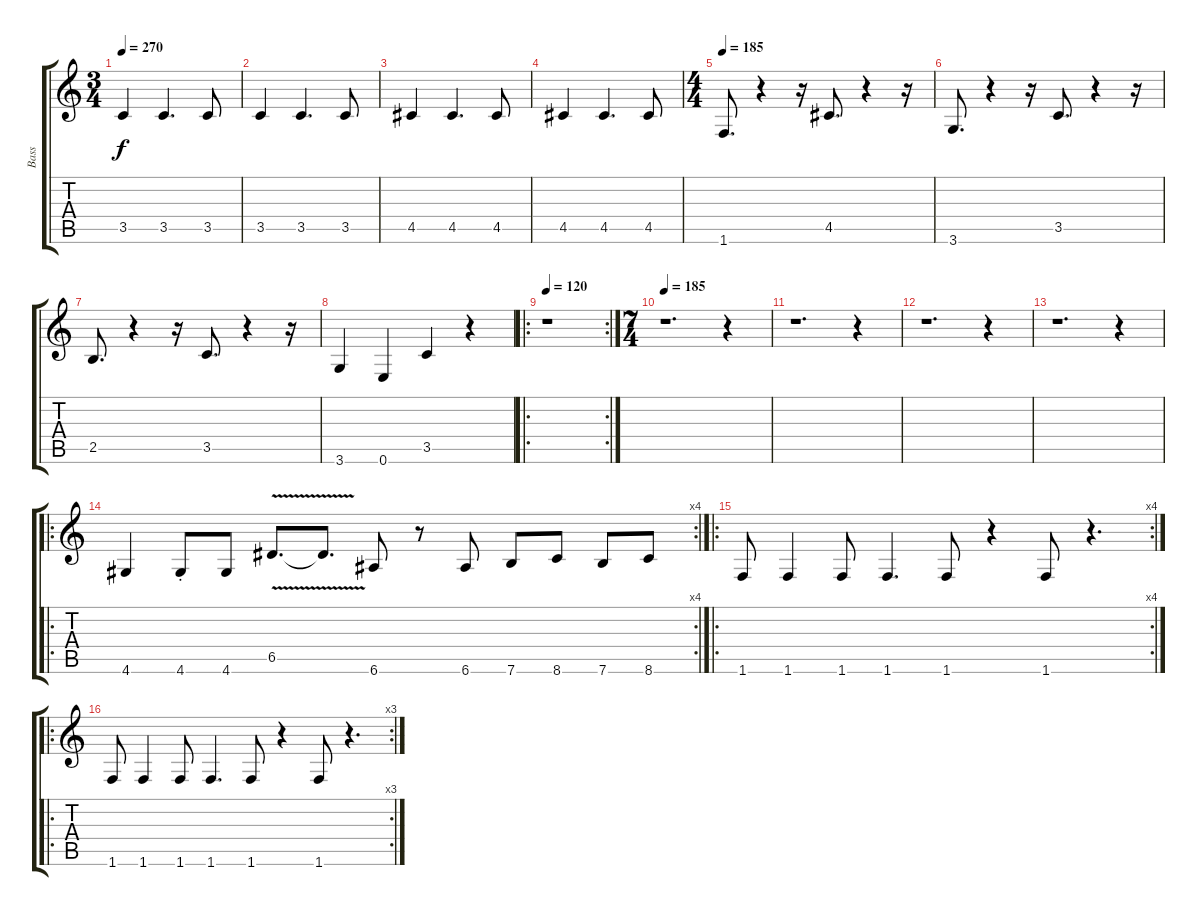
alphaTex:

\track ("Bass" "Bass") {instrument electricbassfinger}
\staff {score tabs}
\tuning (E4 B3 G3 D3 A2 E2) {hide}
\ts (3 4)
\tempo 270
\clef g2
\ks c
3.5.4{dy f} 3.5.4{d} 3.5.8 |
3.5.4 3.5.4{d} 3.5.8 |
4.5.4 4.5.4{d} 4.5.8 |
4.5.4 4.5.4{d} 4.5.8 |
\ts (4 4)
\tempo 185
1.6.8{d} r.4 r.16 4.5.8{d} r.4 r.16 |
3.6.8{d} r.4 r.16 3.5.8{d} r.4 r.16 |
2.5.8{d} r.4 r.16 3.5.8{d} r.4 r.16 |
3.6.4 0.6.4 3.5.4 r.4 |
\ro
\rc 2
\tempo 120
r.1 |
\ts (7 4)
\tempo 185
r.1{d} r.4 |
r.1{d} r.4 |
r.1{d} r.4 |
r.1{d} r.4 |
\ro
\rc 4
4.6.4 4.6{st}.8 4.6.8 6.5{v}.8{d} 6.5{t}.8{d} 6.6.8 r.8 6.6.8 7.6.8 8.6.8 7.6.8 8.6.8 |
\ro
\rc 4
1.6.8 1.6.4 1.6.8 1.6.4{d} 1.6.8 r.4 1.6.8 r.4{d} |
\ro
\rc 3
1.6.8 1.6.4 1.6.8 1.6.4{d} 1.6.8 r.4 1.6.8 r.4{d}
